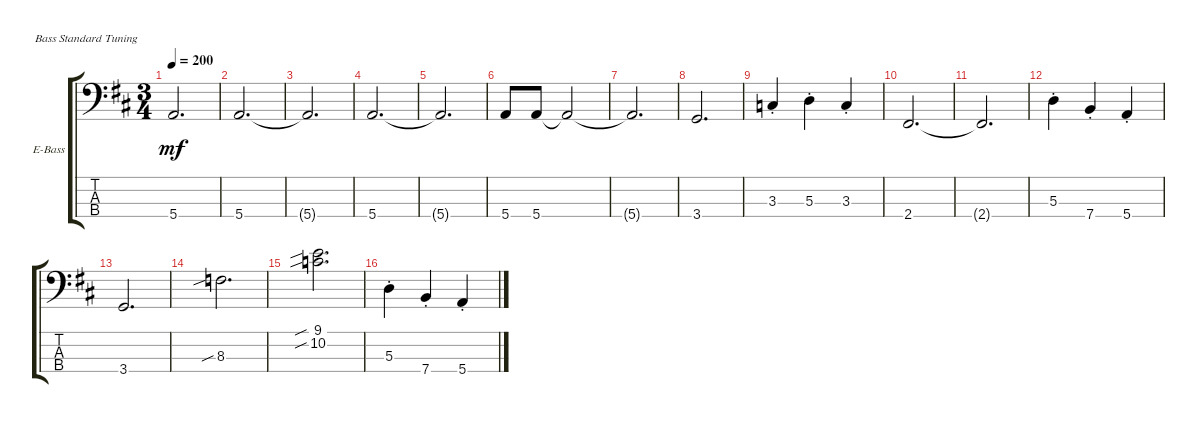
\defaultSystemsLayout 4
\bracketExtendMode groupsimilarinstruments
\firstSystemTrackNameOrientation horizontal
\otherSystemsTrackNameOrientation horizontal
\track ("Electric Bass" "E-Bass") {instrument electricbassfinger}
\staff {score tabs}
\tuning (G2 D2 A1 E1)
\ts (3 4)
\tempo 200
\clef f4
\ks d
5.4{t}.2{d dy mf} |
5.4.2{d} |
5.4{t}.2{d} |
5.4.2{d} |
5.4{t}.2{d} |
5.4.8 5.4.8 5.4{t}.2 |
5.4{t}.2{d} |
3.4.2{d} |
3.3{st}.4 5.3{st}.4 3.3{st}.4 |
2.4.2{d} |
2.4{t}.2{d} |
5.3{st}.4 7.4{st}.4 5.4{st}.4 |
3.4.2{d} |
8.3{sib}.2{d} |
(9.1{sib} 10.2{sib}).2{d} |
5.3{st}.4 7.4{st}.4 5.4{st}.4
